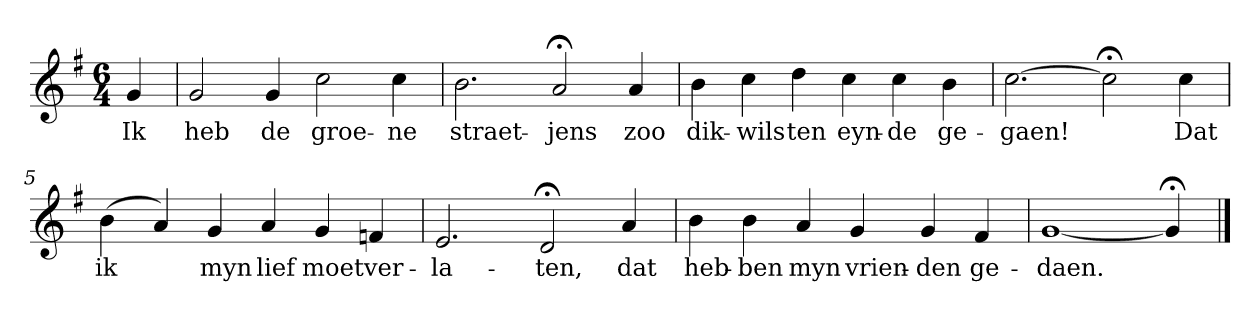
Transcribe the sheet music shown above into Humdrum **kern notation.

**kern	**text
*part1	*part1
*staff1	*staff1
*k[f#]	*
*G:	*
*M6/4	*
*MM120	*
=	=
4g	Ik
=1	=1
2g	heb
4g	de
2cc	groe-
4cc	-ne
=2	=2
2.b	straet-
2a;<	-jens
4a	zoo
=3	=3
4b	dik-
4cc	-wils
4dd	ten
4cc	eyn-
4cc	-de
4b	ge-
=4	=4
[2.cc	-gaen!
2cc;<]	.
4cc	Dat
=5	=5
(4b	ik
4a)	.
4g	myn
4a	lief
4g	moet
4fn	ver-
=6	=6
2.e	-la-
2d;<	-ten,
4a	dat
=7	=7
4b	heb-
4b	-ben
4a	myn
4g	vrien-
4g	-den
4f#	ge-
=8	=8
[1g	-daen.
4g;<]	.
==	==
*-	*-
